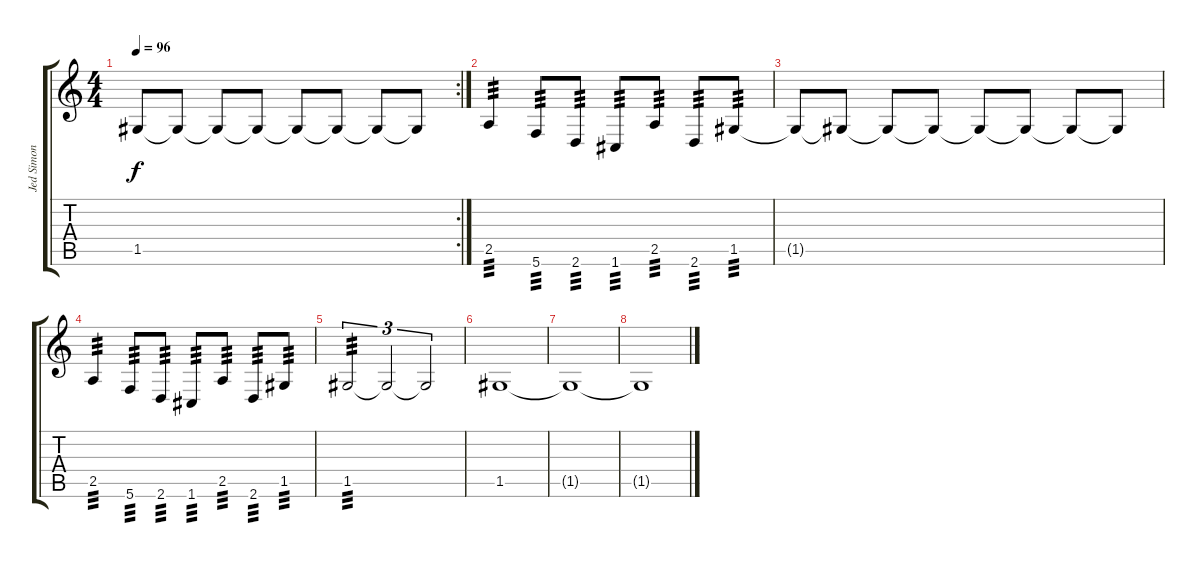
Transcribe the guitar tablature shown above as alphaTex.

\track ("Jed Simon" "Jed Simon") {instrument distortionguitar}
\staff {score tabs}
\tuning (E4 C4 G3 C3 G2 C2) {hide}
\rc 2
\ts (4 4)
\tempo 96
\clef g2
\ks c
1.5{t}.8{dy f} 1.5{t}.8 1.5{t}.8 1.5{t}.8 1.5{t}.8 1.5{t}.8 1.5{t}.8 1.5{t}.8 |
2.5.4{tp 3} 5.6.8{tp 3} 2.6.8{tp 3} 1.6.8{tp 3} 2.5.8{tp 3} 2.6.8{tp 3} 1.5.8{tp 3} |
1.5{t}.8 1.5{t}.8 1.5{t}.8 1.5{t}.8 1.5{t}.8 1.5{t}.8 1.5{t}.8 1.5{t}.8 |
2.5.4{tp 3} 5.6.8{tp 3} 2.6.8{tp 3} 1.6.8{tp 3} 2.5.8{tp 3} 2.6.8{tp 3} 1.5.8{tp 3} |
1.5.2{tu (3 2) tp 3} 1.5{t}.2{tu (3 2)} 1.5{t}.2{tu (3 2)} |
1.5.1 |
1.5{t}.1 |
1.5{t}.1
